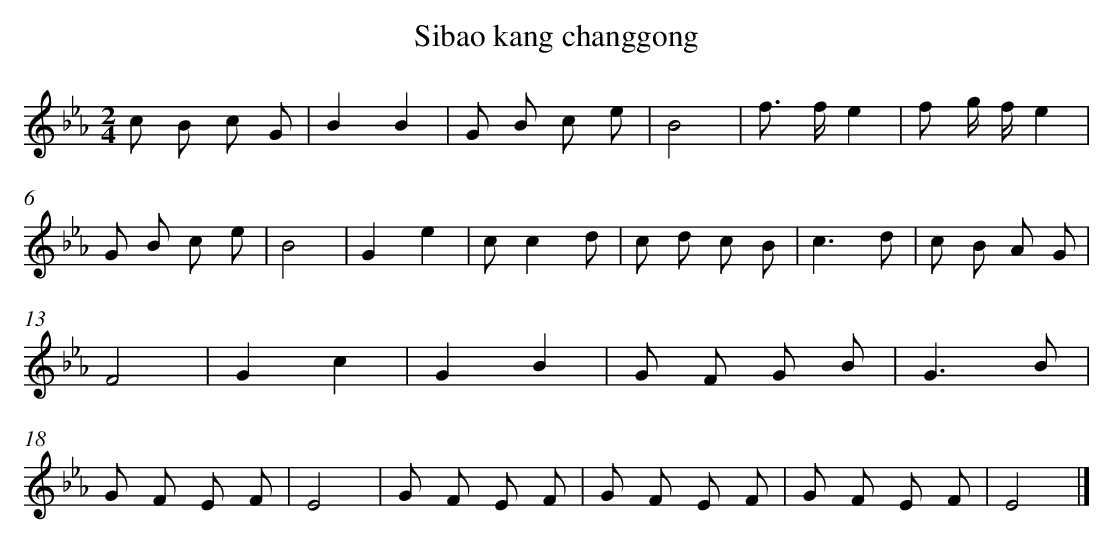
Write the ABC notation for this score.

X:1
T: Sibao kang changgong
L: 1/8
M: 2/4
K: Eb
c B c G [I:setbarnb 1]|
B2B2 |
G B c e |
B4 |
f> fe2 |
f g/ f/e2 |
G B c e |
B4 |
G2e2 |
cc2d |
c d c B |
c3d |
c B A G |
F4 |
G2c2 |
G2B2 |
G F G B |
G3B |
G F E F |
E4 |
G F E F |
G F E F |
G F E F |
E4 |]
